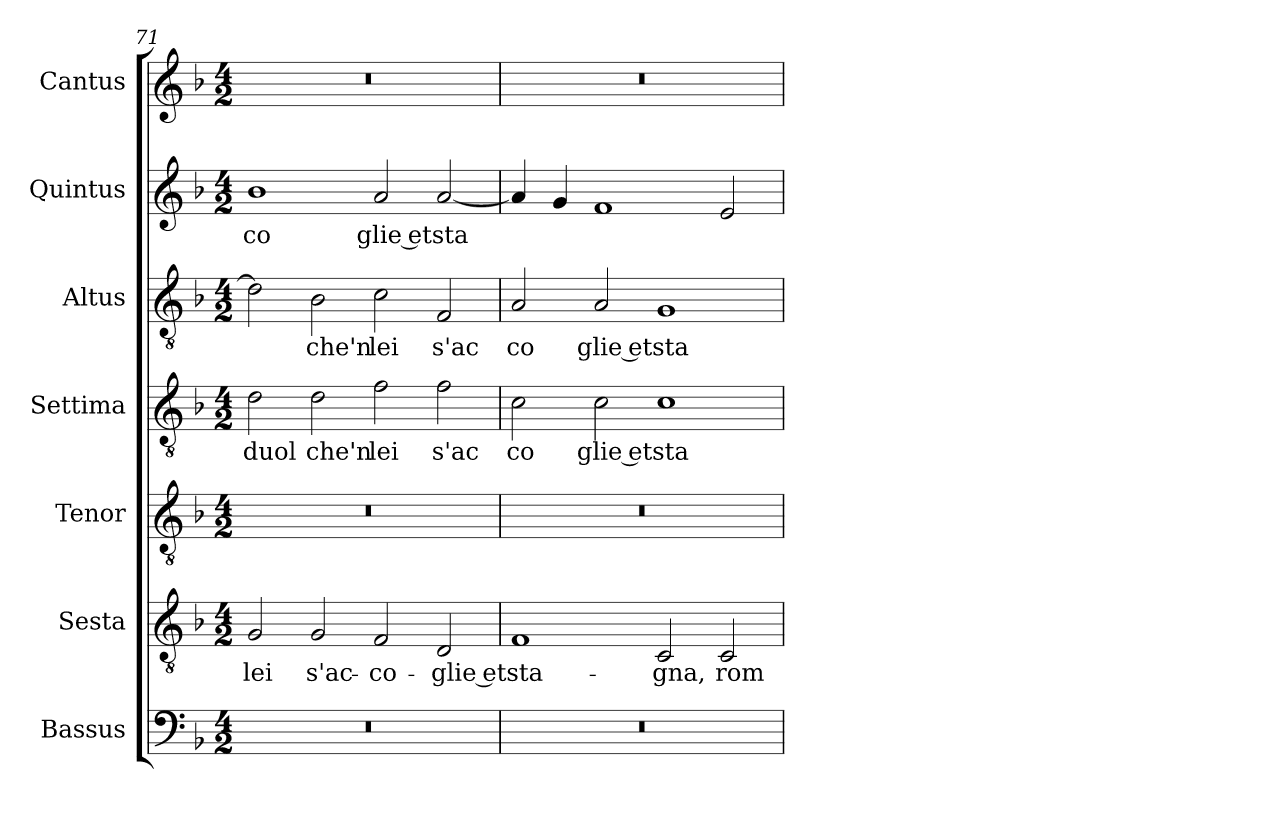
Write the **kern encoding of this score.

**kern	**kern	**text	**kern	**kern	**text	**kern	**text	**kern	**text	**kern
*part7	*part6	*part6	*part5	*part4	*part4	*part3	*part3	*part2	*part2	*part1
*staff7	*staff6	*staff6	*staff5	*staff4	*staff4	*staff3	*staff3	*staff2	*staff2	*staff1
*I"Bassus	*I"Sesta	*	*I"Tenor	*I"Settima	*	*I"Altus	*	*I"Quintus	*	*I"Cantus
*clefF4	*clefGv2	*	*clefGv2	*clefGv2	*	*clefGv2	*	*clefG2	*	*clefG2
*k[b-]	*k[b-]	*	*k[b-]	*k[b-]	*	*k[b-]	*	*k[b-]	*	*k[b-]
*F:	*F:	*	*F:	*F:	*	*F:	*	*F:	*	*F:
*M4/2	*M4/2	*	*M4/2	*M4/2	*	*M4/2	*	*M4/2	*	*M4/2
=71	=71	=71	=71	=71	=71	=71	=71	=71	=71	=71
!	!	!LO:LY:b:cj	!	!	!LO:LY:b:cj	!	!	!	!LO:LY:b:cj	!
0r	2G/	lei	0r	2d\	duol	2d\]	.	1b-	co	0r
!	!	!LO:LY:b:cj	!	!	!LO:LY:b:cj	!	!LO:LY:b:cj	!	!	!
.	2G/	s'ac-	.	2d\	che'n	2B-\	che'n	.	.	.
!	!	!LO:LY:b:cj	!	!	!LO:LY:b:cj	!	!LO:LY:b:cj	!	!LO:LY:b:rj	!
.	2F/	-co-	.	2f\	lei	2c\	lei	2a/	glie et	.
!	!	!LO:LY:b:rj	!	!	!LO:LY:b:cj	!	!LO:LY:b:cj	!	!LO:LY:b	!
.	2D/	-glie et	.	2f\	s'ac	2F/	s'ac	[<2a/	sta	.
=72	=72	=72	=72	=72	=72	=72	=72	=72	=72	=72
!	!	!LO:LY:b:cj	!	!	!LO:LY:b:cj	!	!LO:LY:b:cj	!	!	!
0r	1F	sta-	0r	2c\	co	2A/	co	4a/]	.	0r
.	.	.	.	.	.	.	.	4g/	.	.
!	!	!	!	!	!LO:LY:b:rj	!	!LO:LY:b:rj	!	!	!
.	.	.	.	2c\	glie et	2A/	glie et	1f	.	.
!	!	!LO:LY:b:cj	!	!	!LO:LY:b:cj	!	!LO:LY:b:cj	!	!	!
.	2C/	-gna,	.	1c	sta	1G	sta	.	.	.
!	!	!LO:LY:b:cj	!	!	!	!	!	!	!	!
.	2C/	rom-	.	.	.	.	.	2e/	.	.
=	=	=	=	=	=	=	=	=	=	=
*-	*-	*-	*-	*-	*-	*-	*-	*-	*-	*-
